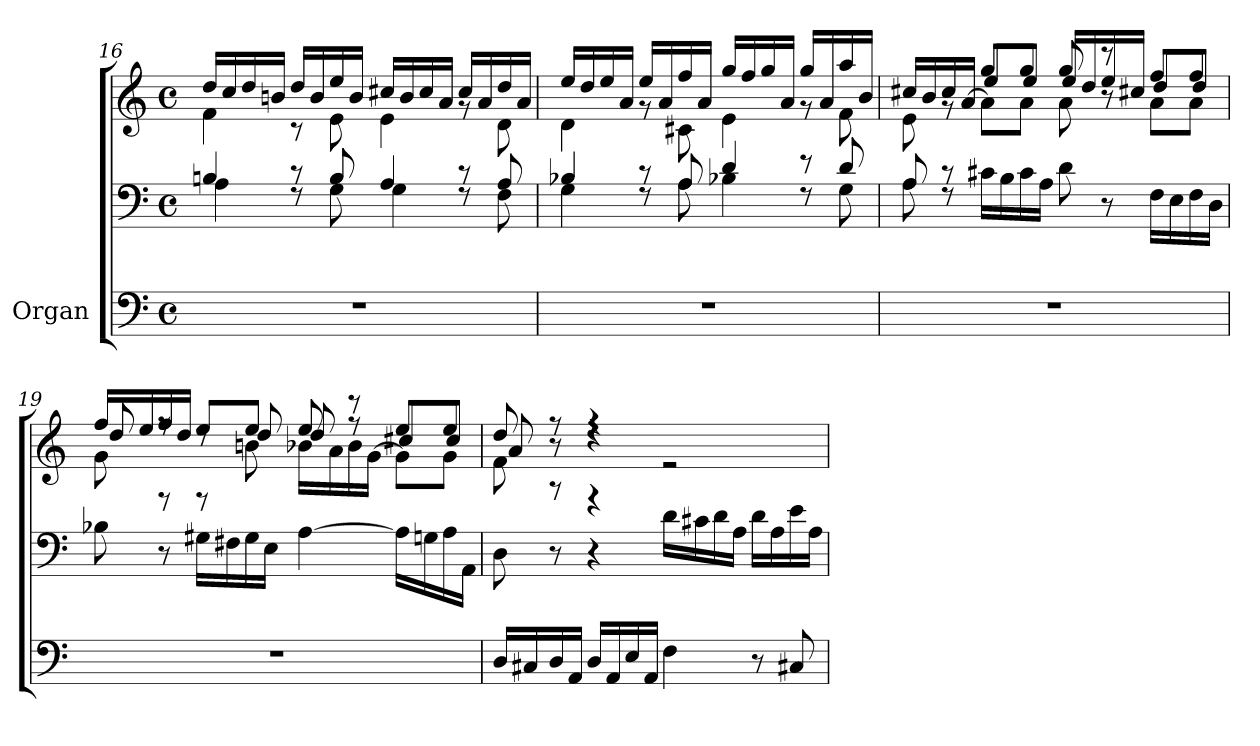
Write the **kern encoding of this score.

**kern	**kern	**kern
*part1	*part1	*part1
*staff3	*staff2	*staff1
*I"Organ	*	*
*clefF4	*clefF4	*clefG2
*k[]	*k[]	*k[]
*M4/4	*M4/4	*M4/4
*met(c)	*met(c)	*met(c)
=16	=16	=16
*	*^	*^
1r	4Bn/	4A\	16dd/LL	4f\
.	.	.	16cc/	.
.	.	.	16dd/	.
.	.	.	16bn/JJ	.
.	8r	8rF	16dd/LL	8r
.	.	.	16b/	.
.	8B/	8G\	16ee/	8e\
.	.	.	16b/JJ	.
.	4A/	4G\	16cc#X/LL	4e\
.	.	.	16b/	.
.	.	.	16cc#/	.
.	.	.	16a/JJ	.
.	8r	8rF	16cc#/LL	8rg
.	.	.	16a/	.
.	8A/	8F\	16dd/	8d\
.	.	.	16a/JJ	.
=17	=17	=17	=17	=17
1r	4B-X/	4G\	16ee/LL	4d\
.	.	.	16dd/	.
.	.	.	16ee/	.
.	.	.	16a/JJ	.
.	8r	8rF	16ee/LL	8rg
.	.	.	16a/	.
.	8A/	8A\	16ff/	8c#X\
.	.	.	16a/JJ	.
.	4d/	4B-X\	16gg/LL	4e\
.	.	.	16ff/	.
.	.	.	16gg/	.
.	.	.	16a/JJ	.
.	8r	8rF	16gg/LL	8rg
.	.	.	16a/	.
.	8d/	8G\	16aa/	8f\
.	.	.	16b/JJ	.
!!LO:PB:g=z
=18	=18	=18	=18	=18
*	*	*	*	*^
1r	8A/	8A\	16cc#X/LL	8e\	4ryy
.	.	.	16b/	.	.
.	8r	8rF	16cc#/	8rg	.
.	.	.	[16a/JJ	.	.
.	16c#X\LL	2.ryy	8gg/L	8a\L]	8ee/L
.	16B\	.	.	.	.
.	16c#\	.	8gg/J	8a\J	8ee/J
.	16A\JJ	.	.	.	.
.	8d\	.	8gg/	8a\	16ee/LL
.	.	.	.	.	16dd/
.	8r	.	8rccc	8r	16ee/
.	.	.	.	.	16cc#X/JJ
.	16F\LL	.	8ff/L	8a\L	8dd/L
.	16E\	.	.	.	.
.	16F\	.	8ff/J	8a\J	8dd/J
.	16D\JJ	.	.	.	.
*	*v	*v	*	*	*
=19	=19	=19	=19	=19
1r	8B-X\	16ff/LL	8g\	8dd/
.	.	16ee/	.	.
.	8r	16ff/	8rff	8rF
.	.	16dd/JJ	.	.
.	16G#X\LL	8ee/L	8rdd	8rF
.	16F#X\	.	.	.
.	16G#\	8ee/J	8dd/	8bn\
.	16E\JJ	.	.	.
.	[4A\	8ee/	8dd/	16b-X\LL
.	.	.	.	16a\
.	.	8rff	8rccc	16b-\
.	.	.	.	[16g\JJ
.	16A\LL]	8ee/L	8cc#X/L	8g\L]
.	16Gn\	.	.	.
.	16A\	8ee/J	8cc#/J	8g\J
.	16AA\JJ	.	.	.
=20	=20	=20	=20	=20
16D/LL	8D\	8dd/	8a/	8f\
16C#X/	.	.	.	.
16D/	8r	8r	8rff	8rA
16AA/JJ	.	.	.	.
16D/LL	4r	4rdd	4rff	4rF
16AA/	.	.	.	.
16E/	.	.	.	.
16AA/JJ	.	.	.	.
4F\	16d\LL	2re	2ryy	2ryy
.	16c#X\	.	.	.
.	16d\	.	.	.
.	16A\JJ	.	.	.
8r	16d\LL	.	.	.
.	16A\	.	.	.
8C#X/	16e\	.	.	.
.	16A\JJ	.	.	.
*	*	*v	*v	*v
=	=	=
*-	*-	*-
